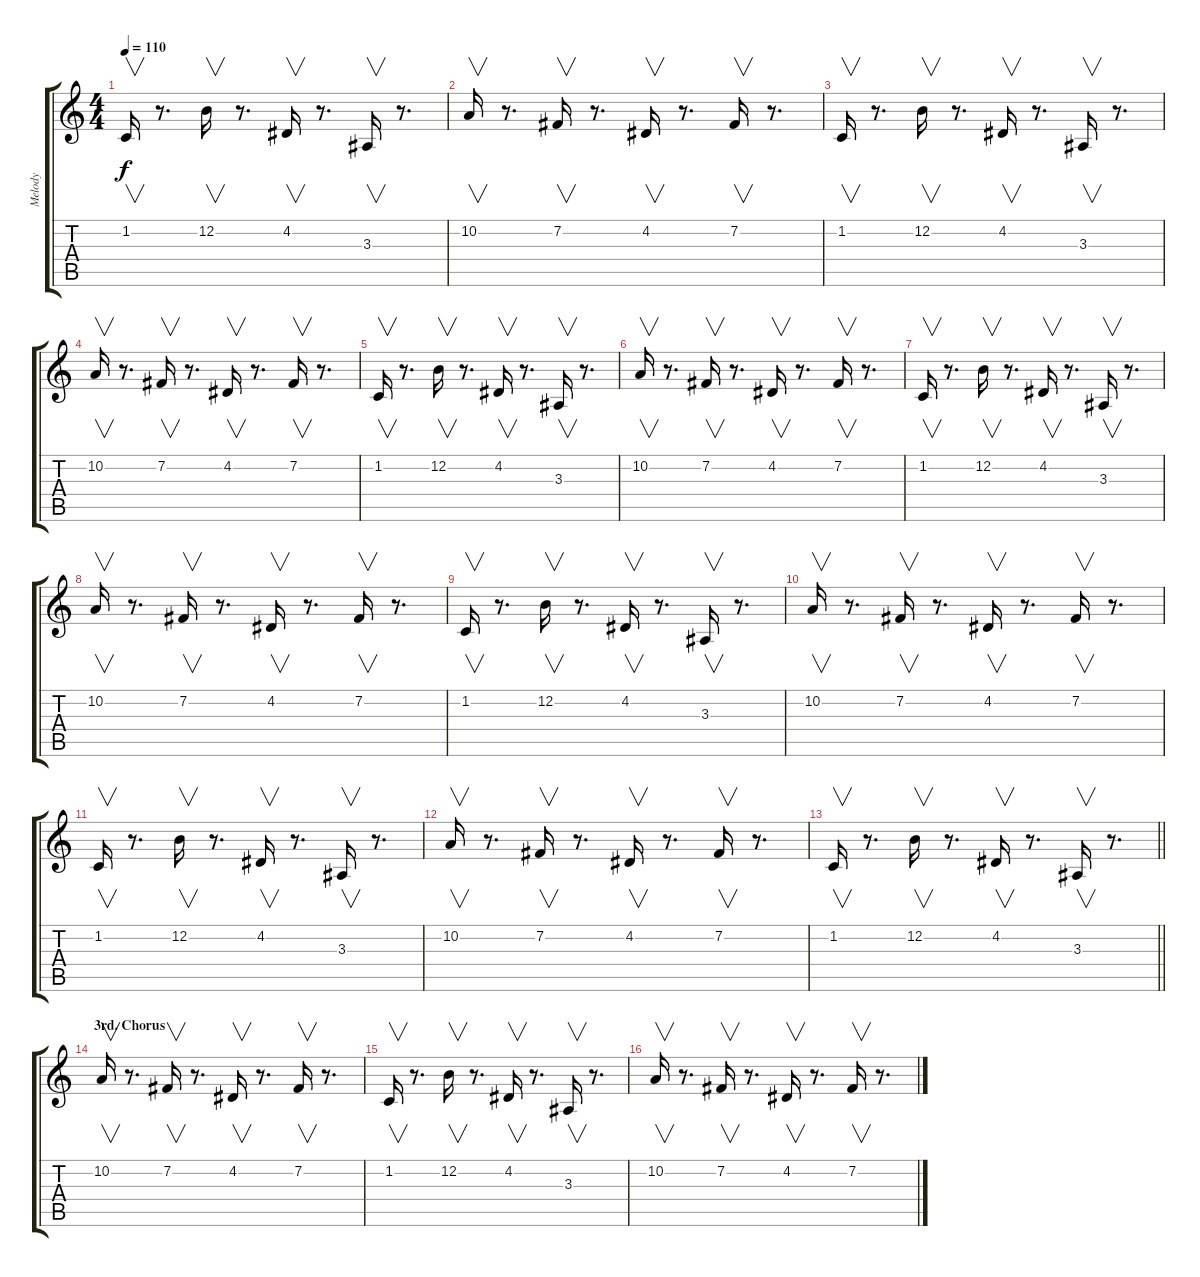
\track ("Melody" "Melody") {instrument fx5brightness}
\staff {score tabs}
\tuning (E4 B3 G3 D3 A2 E2) {hide}
\ts (4 4)
\tempo 110
\clef g2
\ks c
1.2.16{v dy f} r.8{d} 12.2.16{v} r.8{d} 4.2.16{v} r.8{d} 3.3.16{v} r.8{d} |
10.2.16{v} r.8{d} 7.2.16{v} r.8{d} 4.2.16{v} r.8{d} 7.2.16{v} r.8{d} |
1.2.16{v} r.8{d} 12.2.16{v} r.8{d} 4.2.16{v} r.8{d} 3.3.16{v} r.8{d} |
10.2.16{v} r.8{d} 7.2.16{v} r.8{d} 4.2.16{v} r.8{d} 7.2.16{v} r.8{d} |
1.2.16{v} r.8{d} 12.2.16{v} r.8{d} 4.2.16{v} r.8{d} 3.3.16{v} r.8{d} |
10.2.16{v} r.8{d} 7.2.16{v} r.8{d} 4.2.16{v} r.8{d} 7.2.16{v} r.8{d} |
1.2.16{v} r.8{d} 12.2.16{v} r.8{d} 4.2.16{v} r.8{d} 3.3.16{v} r.8{d} |
10.2.16{v} r.8{d} 7.2.16{v} r.8{d} 4.2.16{v} r.8{d} 7.2.16{v} r.8{d} |
1.2.16{v} r.8{d} 12.2.16{v} r.8{d} 4.2.16{v} r.8{d} 3.3.16{v} r.8{d} |
10.2.16{v} r.8{d} 7.2.16{v} r.8{d} 4.2.16{v} r.8{d} 7.2.16{v} r.8{d} |
1.2.16{v} r.8{d} 12.2.16{v} r.8{d} 4.2.16{v} r.8{d} 3.3.16{v} r.8{d} |
10.2.16{v} r.8{d} 7.2.16{v} r.8{d} 4.2.16{v} r.8{d} 7.2.16{v} r.8{d} |
\barLineRight lightlight
1.2.16{v} r.8{d} 12.2.16{v} r.8{d} 4.2.16{v} r.8{d} 3.3.16{v} r.8{d} |
\section ("" "3rd. Chorus")
10.2.16{v} r.8{d} 7.2.16{v} r.8{d} 4.2.16{v} r.8{d} 7.2.16{v} r.8{d} |
1.2.16{v} r.8{d} 12.2.16{v} r.8{d} 4.2.16{v} r.8{d} 3.3.16{v} r.8{d} |
10.2.16{v} r.8{d} 7.2.16{v} r.8{d} 4.2.16{v} r.8{d} 7.2.16{v} r.8{d}
